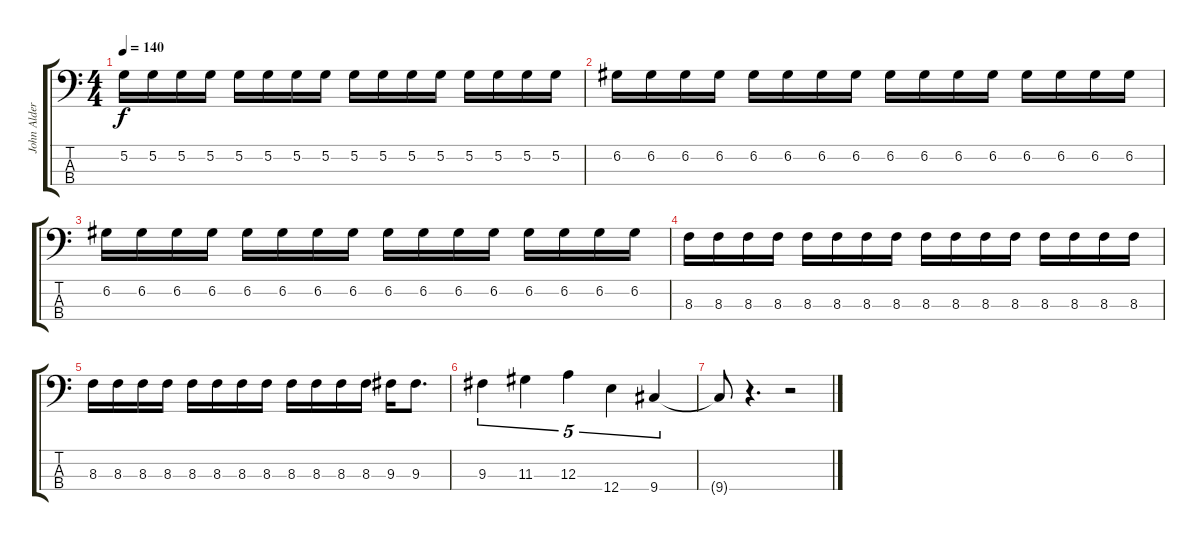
\track ("John Alderete" "John Alder") {instrument electricbassfinger}
\staff {score tabs}
\tuning (G2 D2 A1 E1) {hide}
\ts (4 4)
\tempo 140
\clef f4
\ks c
5.2.16{dy f} 5.2.16 5.2.16 5.2.16 5.2.16 5.2.16 5.2.16 5.2.16 5.2.16 5.2.16 5.2.16 5.2.16 5.2.16 5.2.16 5.2.16 5.2.16 |
6.2.16 6.2.16 6.2.16 6.2.16 6.2.16 6.2.16 6.2.16 6.2.16 6.2.16 6.2.16 6.2.16 6.2.16 6.2.16 6.2.16 6.2.16 6.2.16 |
6.2.16 6.2.16 6.2.16 6.2.16 6.2.16 6.2.16 6.2.16 6.2.16 6.2.16 6.2.16 6.2.16 6.2.16 6.2.16 6.2.16 6.2.16 6.2.16 |
8.3.16 8.3.16 8.3.16 8.3.16 8.3.16 8.3.16 8.3.16 8.3.16 8.3.16 8.3.16 8.3.16 8.3.16 8.3.16 8.3.16 8.3.16 8.3.16 |
8.3.16 8.3.16 8.3.16 8.3.16 8.3.16 8.3.16 8.3.16 8.3.16 8.3.16 8.3.16 8.3.16 8.3.16 9.3.16 9.3.8{d} |
9.3.4{tu (5 4)} 11.3.4{tu (5 4)} 12.3.4{tu (5 4)} 12.4.4{tu (5 4)} 9.4.4{tu (5 4)} |
9.4{t}.8 r.4{d} r.2
